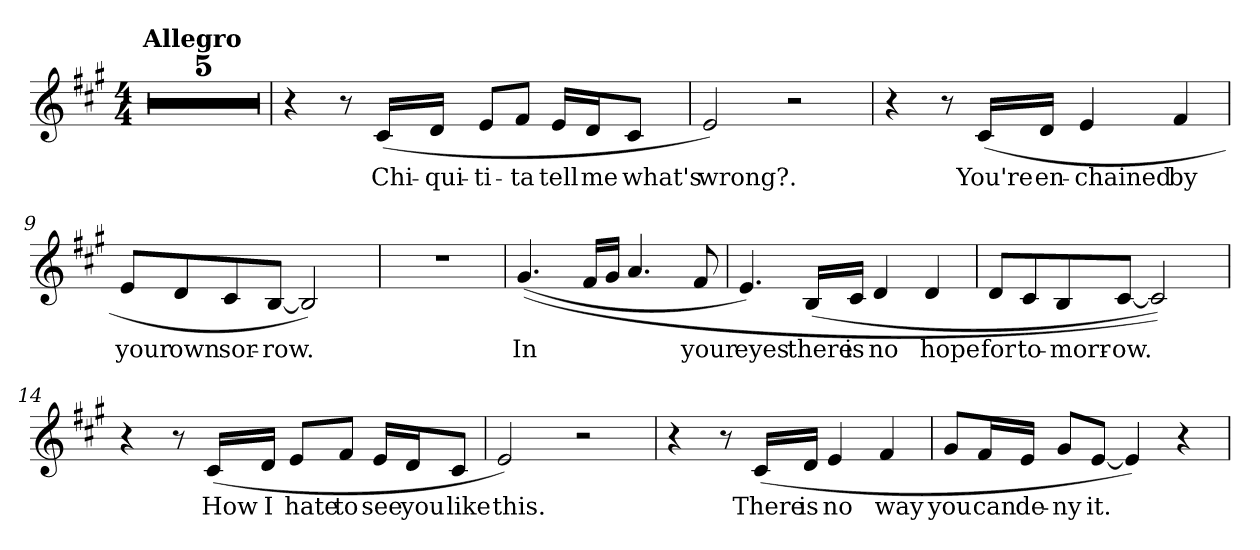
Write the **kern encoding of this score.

**kern	**text
*part1	*part1
*staff1	*staff1
!!LO:PB:g=z
*clefG2	*
*k[f#c#g#]	*
*A:	*
*M4/4	*
*MM120	*
=1	=1
!LO:TX:a:B:t=Allegro	!
1r	.
=2	=2
1r	.
=3	=3
1r	.
=4	=4
1r	.
=5	=5
1r	.
=6	=6
4r	.
8r	.
!	!LO:LY:b:color=#000000
(16c#i/LL	Chi-
!	!LO:LY:b:color=#000000
16di/JJ	-qui-
!	!LO:LY:b:color=#000000
8ei/L	-ti-
!	!LO:LY:b:color=#000000
8f#i/J	-ta
!	!LO:LY:b:color=#000000
16ei/LL	tell
!	!LO:LY:b:color=#000000
16di/J	me
!	!LO:LY:b:color=#000000
8c#i/J	what's
=7	=7
!	!LO:LY:b:color=#000000
2ei/)	wrong?.
2r	.
!!LO:LB:g=z
=8	=8
4r	.
8r	.
!	!LO:LY:b:color=#000000
(16c#i/LL	You're
!	!LO:LY:b:color=#000000
16di/JJ	en-
!	!LO:LY:b:color=#000000
4ei/	-chained
!	!LO:LY:b:color=#000000
4f#i/	by
=9	=9
!	!LO:LY:b:color=#000000
8ei/L	your
!	!LO:LY:b:color=#000000
8di/	own
!	!LO:LY:b:color=#000000
8c#i/	sor-
!	!LO:LY:b:color=#000000
[8Bi/J	-row.
2Bi/])	.
=10	=10
1r	.
=11	=11
!	!LO:LY:b:color=#000000
((4.g#i/	In
16f#i/LL	.
16g#i/JJ	.
4.ai/	.
!	!LO:LY:b:color=#000000
8f#i/	your
!!LO:LB:g=z
=12	=12
!	!LO:LY:b:color=#000000
4.ei/)	eyes
!	!LO:LY:b:color=#000000
(16Bi/LL	there
!	!LO:LY:b:color=#000000
16c#i/JJ	is
!	!LO:LY:b:color=#000000
4di/	no
!	!LO:LY:b:color=#000000
4di/	hope
=13	=13
!	!LO:LY:b:color=#000000
8di/L	for
!	!LO:LY:b:color=#000000
8c#i/	to-
!	!LO:LY:b:color=#000000
8Bi/	-morr-
!	!LO:LY:b:color=#000000
[8c#i/J	-ow.
2c#i/]))	.
=14	=14
4r	.
8r	.
!	!LO:LY:b:color=#000000
(16c#i/LL	How
!	!LO:LY:b:color=#000000
16di/JJ	I
!	!LO:LY:b:color=#000000
8ei/L	hate
!	!LO:LY:b:color=#000000
8f#i/J	to
!	!LO:LY:b:color=#000000
16ei/LL	see
!	!LO:LY:b:color=#000000
16di/J	you
!	!LO:LY:b:color=#000000
8c#i/J	like
=15	=15
!	!LO:LY:b:color=#000000
2ei/)	this.
2r	.
!!LO:LB:g=z
=16	=16
4r	.
8r	.
!	!LO:LY:b:color=#000000
(16c#i/LL	There
!	!LO:LY:b:color=#000000
16di/JJ	is
!	!LO:LY:b:color=#000000
4ei/	no
!	!LO:LY:b:color=#000000
4f#i/	way
=17	=17
!	!LO:LY:b:color=#000000
8g#i/L	you
!	!LO:LY:b:color=#000000
16f#i/L	can
!	!LO:LY:b:color=#000000
16ei/JJ	de-
!	!LO:LY:b:color=#000000
8g#i/L	-ny
!	!LO:LY:b:color=#000000
[8ei/J	it.
4ei/])	.
4r	.
=	=
*-	*-
